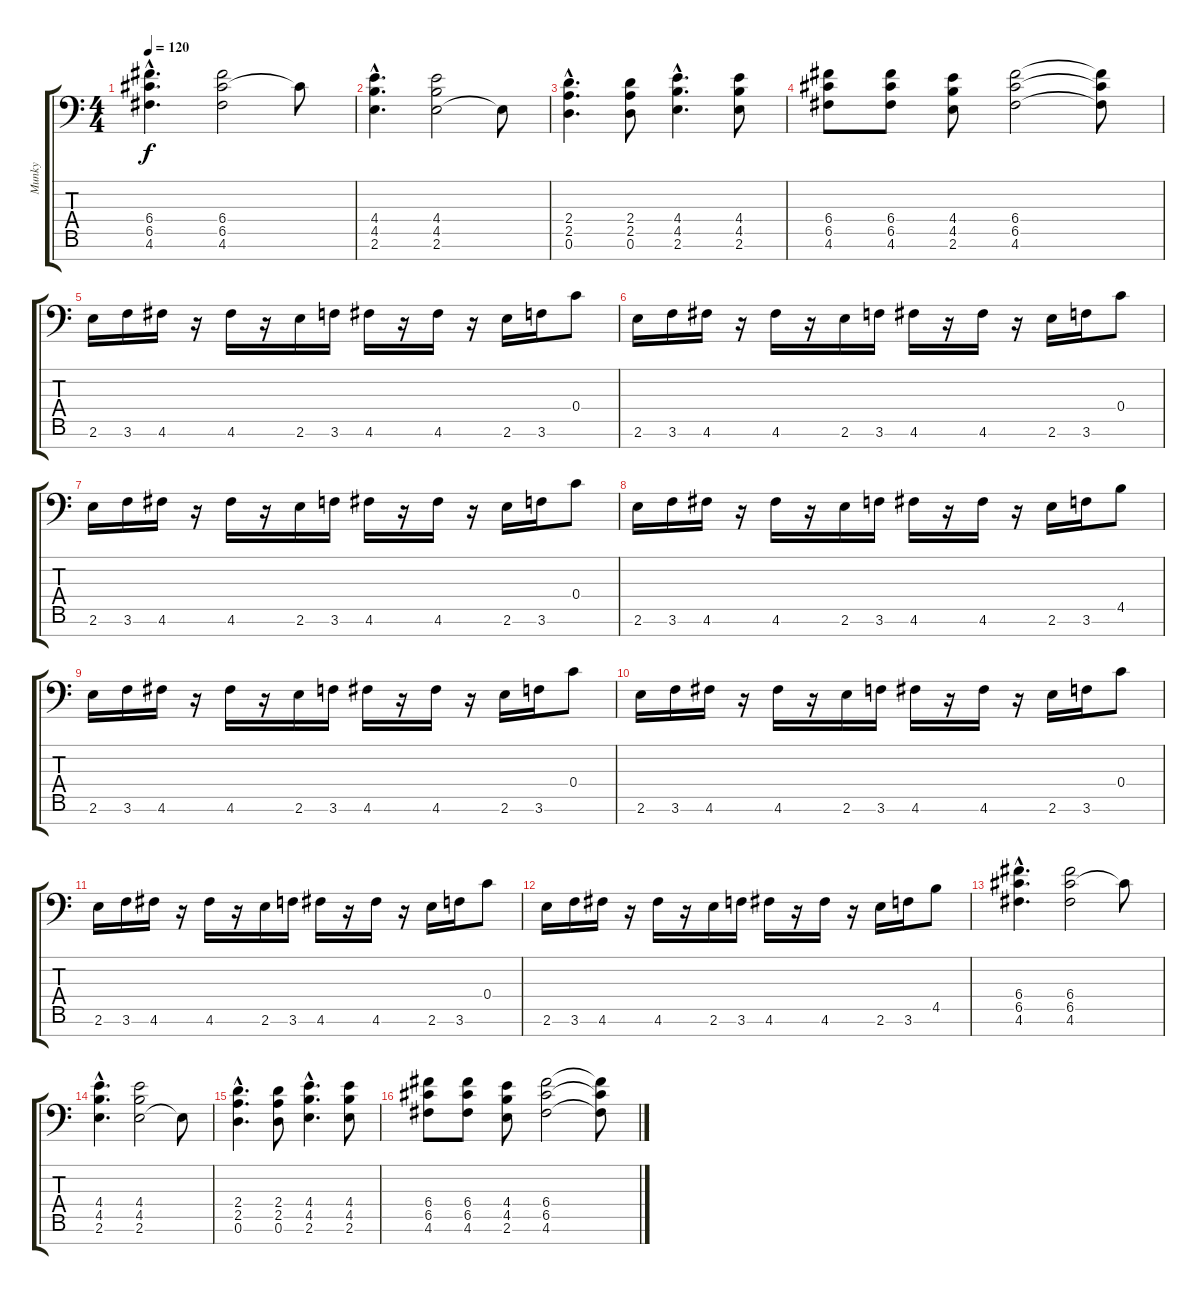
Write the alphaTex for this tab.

\track ("Munky" "Munky") {instrument overdrivenguitar}
\staff {score tabs}
\tuning (D4 A3 F3 C3 G2 D2 A1) {hide}
\ts (4 4)
\tempo 120
\clef f4
\ks c
(6.4{hac} 6.5{hac} 4.6{hac}).4{d dy f} (6.4 6.5 4.6).2 6.5{t}.8 |
(4.4{hac} 4.5{hac} 2.6{hac}).4{d} (4.4 4.5 2.6).2 2.6{t}.8 |
(2.4{hac} 2.5{hac} 0.6{hac}).4{d} (2.4 2.5 0.6).8 (4.4{hac} 4.5{hac} 2.6{hac}).4{d} (4.4 4.5 2.6).8 |
(6.4 6.5 4.6).8 (6.4 6.5 4.6).8 (4.4 4.5 2.6).8 (6.4 6.5 4.6).2 (6.4{t} 6.5{t} 4.6{t}).8 |
2.6.16{volume 16 balance 8} 3.6.16 4.6.16 r.16 4.6.16 r.16 2.6.16 3.6.16 4.6.16 r.16 4.6.16 r.16 2.6.16 3.6.16 0.4.8 |
2.6.16 3.6.16 4.6.16 r.16 4.6.16 r.16 2.6.16 3.6.16 4.6.16 r.16 4.6.16 r.16 2.6.16 3.6.16 0.4.8 |
2.6.16 3.6.16 4.6.16 r.16 4.6.16 r.16 2.6.16 3.6.16 4.6.16 r.16 4.6.16 r.16 2.6.16 3.6.16 0.4.8 |
2.6.16 3.6.16 4.6.16 r.16 4.6.16 r.16 2.6.16 3.6.16 4.6.16 r.16 4.6.16 r.16 2.6.16 3.6.16 4.5.8 |
2.6.16 3.6.16 4.6.16 r.16 4.6.16 r.16 2.6.16 3.6.16 4.6.16 r.16 4.6.16 r.16 2.6.16 3.6.16 0.4.8 |
2.6.16 3.6.16 4.6.16 r.16 4.6.16 r.16 2.6.16 3.6.16 4.6.16 r.16 4.6.16 r.16 2.6.16 3.6.16 0.4.8 |
2.6.16 3.6.16 4.6.16 r.16 4.6.16 r.16 2.6.16 3.6.16 4.6.16 r.16 4.6.16 r.16 2.6.16 3.6.16 0.4.8 |
2.6.16 3.6.16 4.6.16 r.16 4.6.16 r.16 2.6.16 3.6.16 4.6.16 r.16 4.6.16 r.16 2.6.16 3.6.16 4.5.8 |
(6.4{hac} 6.5{hac} 4.6{hac}).4{d volume 12 balance 3} (6.4 6.5 4.6).2 6.5{t}.8 |
(4.4{hac} 4.5{hac} 2.6{hac}).4{d} (4.4 4.5 2.6).2 2.6{t}.8 |
(2.4{hac} 2.5{hac} 0.6{hac}).4{d} (2.4 2.5 0.6).8 (4.4{hac} 4.5{hac} 2.6{hac}).4{d} (4.4 4.5 2.6).8 |
(6.4 6.5 4.6).8 (6.4 6.5 4.6).8 (4.4 4.5 2.6).8 (6.4 6.5 4.6).2 (6.4{t} 6.5{t} 4.6{t}).8
